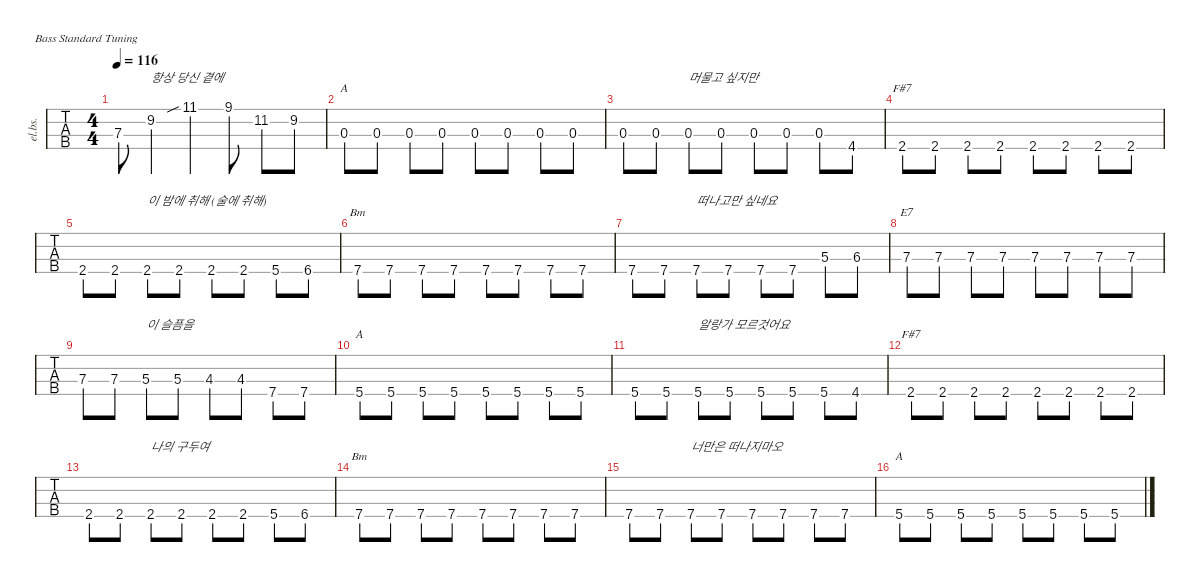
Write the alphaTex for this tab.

\defaultSystemsLayout 4
\hideDynamics
\bracketExtendMode nobrackets
\track ("Electric Bass" "el.bs.") {instrument electricbassfinger}
\staff {tabs}
\tuning (G2 D2 A1 E1)
\chord ("A" x x x 5) {showdiagram false showfingering false}
\chord ("F#7" x x x 2) {showdiagram false showfingering false}
\chord ("Bm" x x x 7) {firstfret 7 showdiagram false showfingering false}
\chord ("E7" x x 7 x) {firstfret 7 showdiagram false showfingering false}
\chord ("A" x x 0 x) {showdiagram false showfingering false}
\ts (4 4)
\tempo 116
\clef f4
\ks c
7.3.8{dy mf} 9.2.4{txt "항상 당신 곁에"} 11.1{sib acc #}.4 9.1.8 11.2{acc #}.8 9.2.8 |
0.3.8{ch "A"} 0.3.8 0.3.8 0.3.8 0.3.8 0.3.8 0.3.8 0.3.8 |
0.3.8 0.3.8 0.3.8{txt "머물고 싶지만"} 0.3.8 0.3.8 0.3.8 0.3.8 4.4{acc #}.8 |
2.4{acc #}.8{ch "F#7"} 2.4{acc #}.8 2.4{acc #}.8 2.4{acc #}.8 2.4{acc #}.8 2.4{acc #}.8 2.4{acc #}.8 2.4{acc #}.8 |
2.4{acc #}.8 2.4{acc #}.8 2.4{acc #}.8{txt "이 밤에 취해 (술에 취해) "} 2.4{acc #}.8 2.4{acc #}.8 2.4{acc #}.8 5.4.8 6.4{acc #}.8 |
7.4.8{ch "Bm"} 7.4.8 7.4.8 7.4.8 7.4.8 7.4.8 7.4.8 7.4.8 |
7.4.8 7.4.8 7.4.8{txt "떠나고만 싶네요"} 7.4.8 7.4.8 7.4.8 5.3.8 6.3{acc #}.8 |
7.3.8{ch "E7"} 7.3.8 7.3.8 7.3.8 7.3.8 7.3.8 7.3.8 7.3.8 |
7.3.8 7.3.8 5.3.8{txt "이 슬픔을"} 5.3.8 4.3{acc #}.8 4.3{acc #}.8 7.4.8 7.4.8 |
5.4.8{ch "A"} 5.4.8 5.4.8 5.4.8 5.4.8 5.4.8 5.4.8 5.4.8 |
5.4.8 5.4.8 5.4.8{txt "알랑가 모르것어요"} 5.4.8 5.4.8 5.4.8 5.4.8 4.4{acc #}.8 |
2.4{acc #}.8{ch "F#7"} 2.4{acc #}.8 2.4{acc #}.8 2.4{acc #}.8 2.4{acc #}.8 2.4{acc #}.8 2.4{acc #}.8 2.4{acc #}.8 |
2.4{acc #}.8 2.4{acc #}.8 2.4{acc #}.8{txt "나의 구두여"} 2.4{acc #}.8 2.4{acc #}.8 2.4{acc #}.8 5.4.8 6.4{acc #}.8 |
7.4.8{ch "Bm"} 7.4.8 7.4.8 7.4.8 7.4.8 7.4.8 7.4.8 7.4.8 |
7.4.8 7.4.8 7.4.8{txt "너만은 떠나지마오"} 7.4.8 7.4.8 7.4.8 7.4.8 7.4.8 |
5.4.8{ch "A"} 5.4.8 5.4.8 5.4.8 5.4.8 5.4.8 5.4.8 5.4.8
